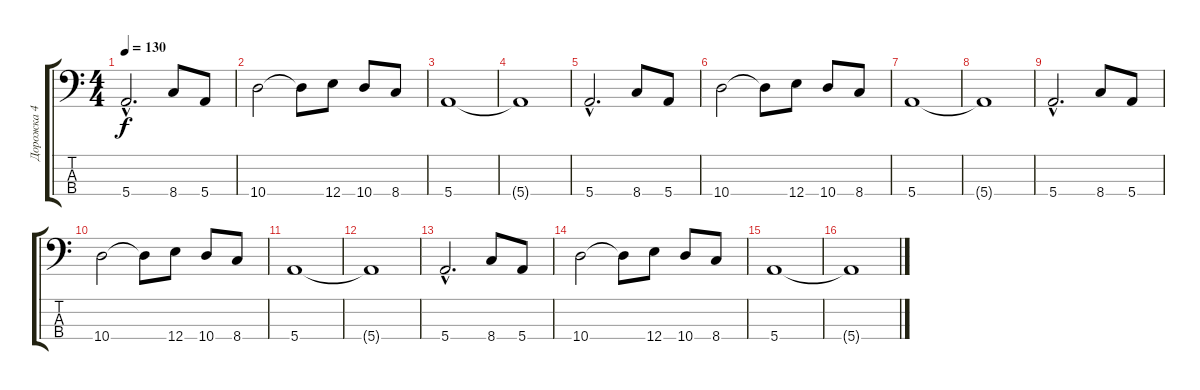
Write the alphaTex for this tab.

\track ("Дорожка 4" "Дорожка 4") {instrument electricbassfinger}
\staff {score tabs}
\tuning (G2 D2 A1 E1) {hide}
\ts (4 4)
\tempo 130
\clef f4
\ks c
5.4{hac}.2{d dy f} 8.4.8 5.4.8 |
10.4.2 10.4{t}.8 12.4.8 10.4.8 8.4.8 |
5.4.1 |
5.4{t}.1 |
5.4{hac}.2{d} 8.4.8 5.4.8 |
10.4.2 10.4{t}.8 12.4.8 10.4.8 8.4.8 |
5.4.1 |
5.4{t}.1 |
5.4{hac}.2{d} 8.4.8 5.4.8 |
10.4.2 10.4{t}.8 12.4.8 10.4.8 8.4.8 |
5.4.1 |
5.4{t}.1 |
5.4{hac}.2{d} 8.4.8 5.4.8 |
10.4.2 10.4{t}.8 12.4.8 10.4.8 8.4.8 |
5.4.1 |
5.4{t}.1
